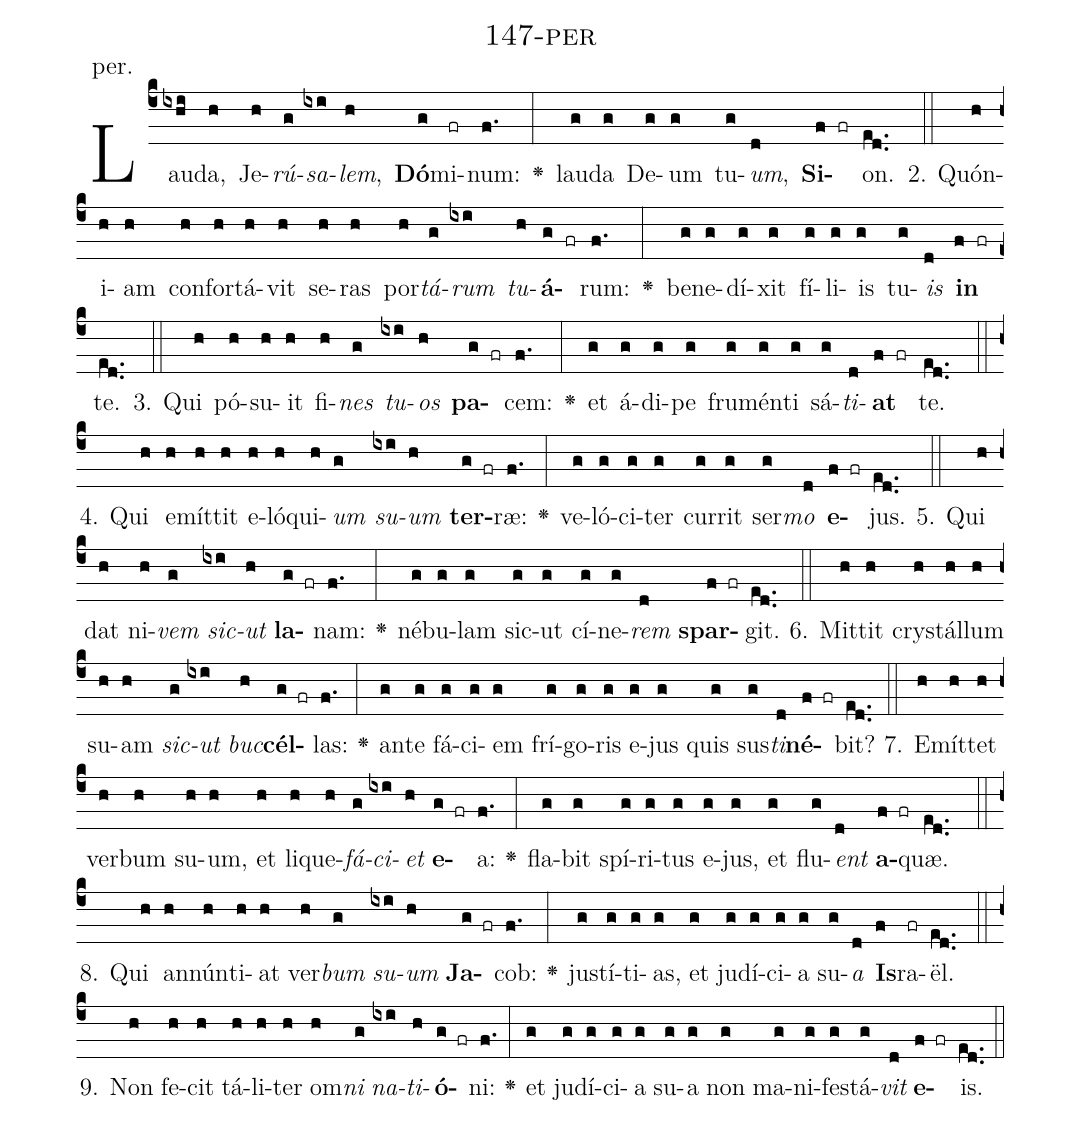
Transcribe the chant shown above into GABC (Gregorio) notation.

name: 147-per;
annotation: per.;
%%
(c4)Lau(ixhi)da,(h) Je(h)<i>rú</i>(g)<i>sa</i>(ixi)<i>lem</i>,(h) <b>Dó</b>(g)mi(fr)num:(f.) <v>\greheightstar</v>(:) lau(g)da(g) De(g)um(g) tu(g)<i>um</i>,(d) <b>Si</b>(f fr)on.(ed..) (::)
2. Quón(h)i(h)am(h) con(h)for(h)tá(h)vit(h) se(h)ras(h) por(h)<i>tá</i>(g)<i>rum</i>(ixi) <i>tu</i>(h)<b>á</b>(g fr)rum:(f.) <v>\greheightstar</v>(:) be(g)ne(g)dí(g)xit(g) fí(g)li(g)is(g) tu(g)<i>is</i>(d) <b>in</b>(f fr) te.(ed..) (::)
3. Qui(h) pó(h)su(h)it(h) fi(h)<i>nes</i>(g) <i>tu</i>(ixi)<i>os</i>(h) <b>pa</b>(g fr)cem:(f.) <v>\greheightstar</v>(:) et(g) á(g)di(g)pe(g) fru(g)mén(g)ti(g) sá(g)<i>ti</i>(d)<b>at</b>(f fr) te.(ed..) (::)
4. Qui(h) e(h)mít(h)tit(h) e(h)ló(h)qui(h)<i>um</i>(g) <i>su</i>(ixi)<i>um</i>(h) <b>ter</b>(g fr)ræ:(f.) <v>\greheightstar</v>(:) ve(g)ló(g)ci(g)ter(g) cur(g)rit(g) ser(g)<i>mo</i>(d) <b>e</b>(f fr)jus.(ed..) (::)
5. Qui(h) dat(h) ni(h)<i>vem</i>(g) <i>sic</i>(ixi)<i>ut</i>(h) <b>la</b>(g fr)nam:(f.) <v>\greheightstar</v>(:) né(g)bu(g)lam(g) sic(g)ut(g) cí(g)ne(g)<i>rem</i>(d) <b>spar</b>(f fr)git.(ed..) (::)
6. Mit(h)tit(h) crys(h)tál(h)lum(h) su(h)am(h) <i>sic</i>(g)<i>ut</i>(ixi) <i>buc</i>(h)<b>cél</b>(g fr)las:(f.) <v>\greheightstar</v>(:) an(g)te(g) fá(g)ci(g)em(g) frí(g)go(g)ris(g) e(g)jus(g) quis(g) sus(g)<i>ti</i>(d)<b>né</b>(f fr)bit?(ed..) (::)
7. E(h)mít(h)tet(h) ver(h)bum(h) su(h)um,(h) et(h) li(h)que(h)<i>fá</i>(g)<i>ci</i>(ixi)<i>et</i>(h) <b>e</b>(g fr)a:(f.) <v>\greheightstar</v>(:) fla(g)bit(g) spí(g)ri(g)tus(g) e(g)jus,(g) et(g) flu(g)<i>ent</i>(d) <b>a</b>(f fr)quæ.(ed..) (::)
8. Qui(h) an(h)nún(h)ti(h)at(h) ver(h)<i>bum</i>(g) <i>su</i>(ixi)<i>um</i>(h) <b>Ja</b>(g fr)cob:(f.) <v>\greheightstar</v>(:) jus(g)tí(g)ti(g)as,(g) et(g) ju(g)dí(g)ci(g)a(g) su(g)<i>a</i>(d) <b>Is</b>(f)ra(fr)ël.(ed..) (::)
9. Non(h) fe(h)cit(h) tá(h)li(h)ter(h) om(h)<i>ni</i>(g) <i>na</i>(ixi)<i>ti</i>(h)<b>ó</b>(g fr)ni:(f.) <v>\greheightstar</v>(:) et(g) ju(g)dí(g)ci(g)a(g) su(g)a(g) non(g) ma(g)ni(g)fes(g)tá(g)<i>vit</i>(d) <b>e</b>(f fr)is.(ed..) (::)
